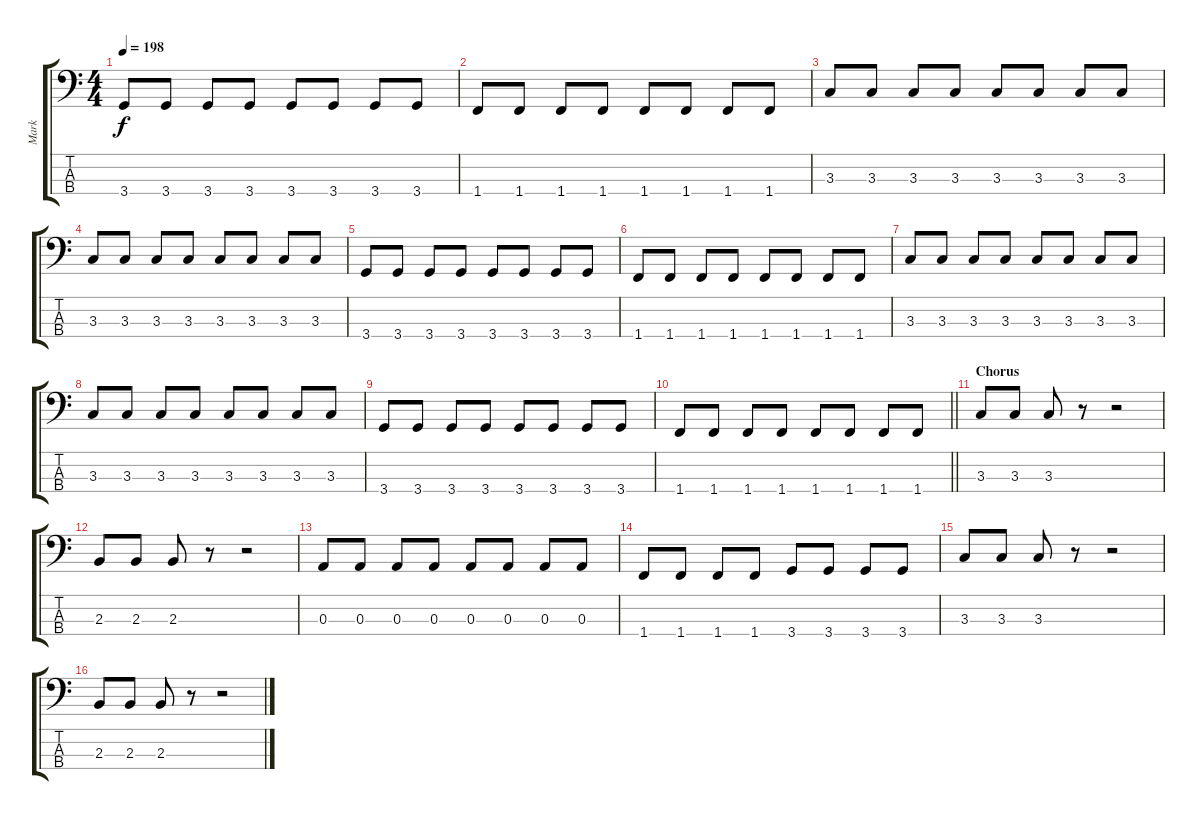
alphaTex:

\track ("Mark" "Mark") {instrument electricbassfinger}
\staff {score tabs}
\tuning (G2 D2 A1 E1) {hide}
\ts (4 4)
\tempo 198
\clef f4
\ks c
3.4.8{dy f} 3.4.8 3.4.8 3.4.8 3.4.8 3.4.8 3.4.8 3.4.8 |
1.4.8 1.4.8 1.4.8 1.4.8 1.4.8 1.4.8 1.4.8 1.4.8 |
3.3.8 3.3.8 3.3.8 3.3.8 3.3.8 3.3.8 3.3.8 3.3.8 |
3.3.8 3.3.8 3.3.8 3.3.8 3.3.8 3.3.8 3.3.8 3.3.8 |
3.4.8 3.4.8 3.4.8 3.4.8 3.4.8 3.4.8 3.4.8 3.4.8 |
1.4.8 1.4.8 1.4.8 1.4.8 1.4.8 1.4.8 1.4.8 1.4.8 |
3.3.8 3.3.8 3.3.8 3.3.8 3.3.8 3.3.8 3.3.8 3.3.8 |
3.3.8 3.3.8 3.3.8 3.3.8 3.3.8 3.3.8 3.3.8 3.3.8 |
3.4.8 3.4.8 3.4.8 3.4.8 3.4.8 3.4.8 3.4.8 3.4.8 |
\barLineRight lightlight
1.4.8 1.4.8 1.4.8 1.4.8 1.4.8 1.4.8 1.4.8 1.4.8 |
\section ("" "Chorus")
3.3.8 3.3.8 3.3.8 r.8 r.2 |
2.3.8 2.3.8 2.3.8 r.8 r.2 |
0.3.8 0.3.8 0.3.8 0.3.8 0.3.8 0.3.8 0.3.8 0.3.8 |
1.4.8 1.4.8 1.4.8 1.4.8 3.4.8 3.4.8 3.4.8 3.4.8 |
3.3.8 3.3.8 3.3.8 r.8 r.2 |
2.3.8 2.3.8 2.3.8 r.8 r.2
